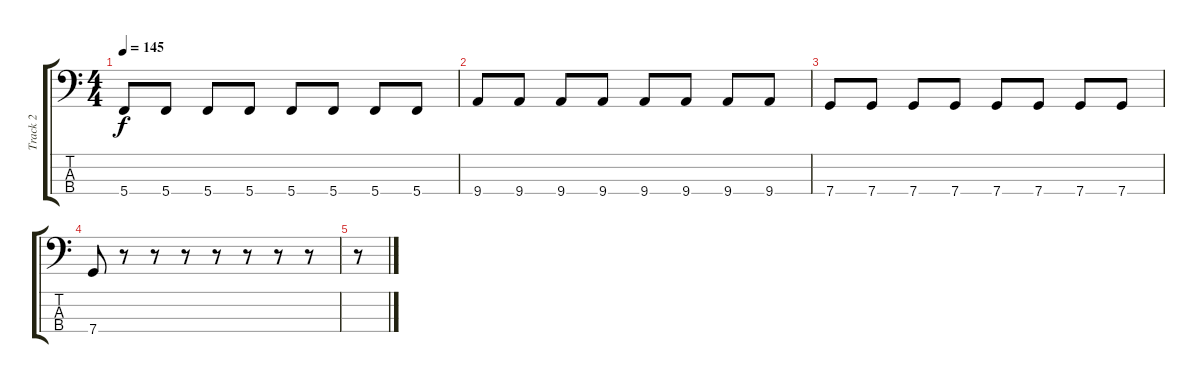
\track ("Track 2" "Track 2") {instrument electricbassfinger}
\staff {score tabs}
\tuning (F2 C2 G1 C1) {hide}
\ts (4 4)
\tempo 145
\clef f4
\ks c
5.4.8{dy f} 5.4.8 5.4.8 5.4.8 5.4.8 5.4.8 5.4.8 5.4.8 |
9.4.8 9.4.8 9.4.8 9.4.8 9.4.8 9.4.8 9.4.8 9.4.8 |
7.4.8 7.4.8 7.4.8 7.4.8 7.4.8 7.4.8 7.4.8 7.4.8 |
7.4.8 r.8 r.8 r.8 r.8 r.8 r.8 r.8 |
r.8
